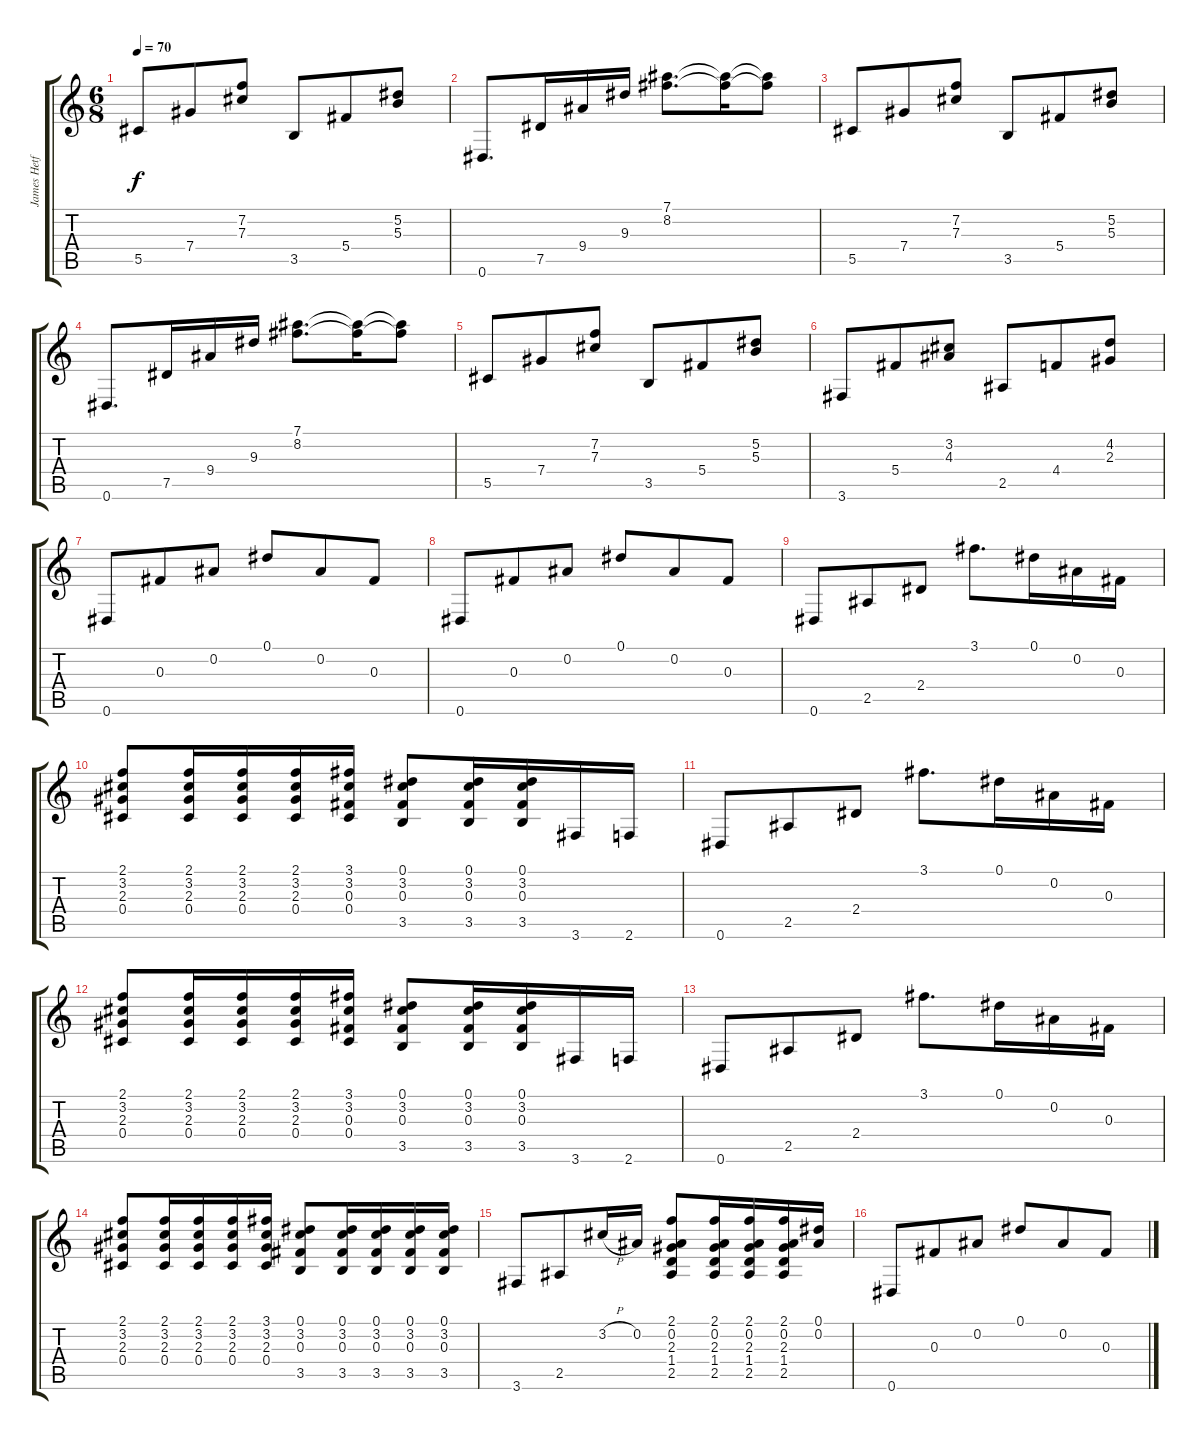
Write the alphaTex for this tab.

\track ("James Hetfield" "James Hetf") {instrument acousticguitarsteel}
\staff {score tabs}
\tuning (Eb4 Bb3 Gb3 Db3 Ab2 Eb2) {hide}
\ts (6 8)
\tempo 70
\clef g2
\ks c
5.5.8{dy f} 7.4.8 (7.2 7.3).8 3.5.8 5.4.8 (5.2 5.3).8 |
0.6.8{d} 7.5.16 9.4.16 9.3.16 (7.1 8.2).8{d} (7.1{t} 8.2{t}).16 (7.1{t} 8.2{t}).8 |
5.5.8 7.4.8 (7.2 7.3).8 3.5.8 5.4.8 (5.2 5.3).8 |
0.6.8{d} 7.5.16 9.4.16 9.3.16 (7.1 8.2).8{d} (7.1{t} 8.2{t}).16 (7.1{t} 8.2{t}).8 |
5.5.8 7.4.8 (7.2 7.3).8 3.5.8 5.4.8 (5.2 5.3).8 |
3.6.8 5.4.8 (3.2 4.3).8 2.5.8 4.4.8 (4.2 2.3).8 |
0.6.8 0.3.8 0.2.8 0.1.8 0.2.8 0.3.8 |
0.6.8 0.3.8 0.2.8 0.1.8 0.2.8 0.3.8 |
0.6.8 2.5.8 2.4.8 3.1.8{d} 0.1.16 0.2.16 0.3.16 |
(2.1 3.2 2.3 0.4).8 (2.1 3.2 2.3 0.4).16 (2.1 3.2 2.3 0.4).16 (2.1 3.2 2.3 0.4).16 (3.1 3.2 0.3 0.4).16 (0.1 3.2 0.3 3.5).8 (0.1 3.2 0.3 3.5).16 (0.1 3.2 0.3 3.5).16 3.6.16 2.6.16 |
0.6.8 2.5.8 2.4.8 3.1.8{d} 0.1.16 0.2.16 0.3.16 |
(2.1 3.2 2.3 0.4).8 (2.1 3.2 2.3 0.4).16 (2.1 3.2 2.3 0.4).16 (2.1 3.2 2.3 0.4).16 (3.1 3.2 0.3 0.4).16 (0.1 3.2 0.3 3.5).8 (0.1 3.2 0.3 3.5).16 (0.1 3.2 0.3 3.5).16 3.6.16 2.6.16 |
0.6.8 2.5.8 2.4.8 3.1.8{d} 0.1.16 0.2.16 0.3.16 |
(2.1 3.2 2.3 0.4).8 (2.1 3.2 2.3 0.4).16 (2.1 3.2 2.3 0.4).16 (2.1 3.2 2.3 0.4).16 (3.1 3.2 2.3 0.4).16 (0.1 3.2 0.3 3.5).8 (0.1 3.2 0.3 3.5).16 (0.1 3.2 0.3 3.5).16 (0.1 3.2 0.3 3.5).16 (0.1 3.2 0.3 3.5).16 |
3.6.8 2.5.8 3.2{h}.16 0.2.16 (2.1 0.2 2.3 1.4 2.5).8 (2.1 0.2 2.3 1.4 2.5).16 (2.1 0.2 2.3 1.4 2.5).16 (2.1 0.2 2.3 1.4 2.5).16 (0.1 0.2).16 |
0.6.8 0.3.8 0.2.8 0.1.8 0.2.8 0.3.8
